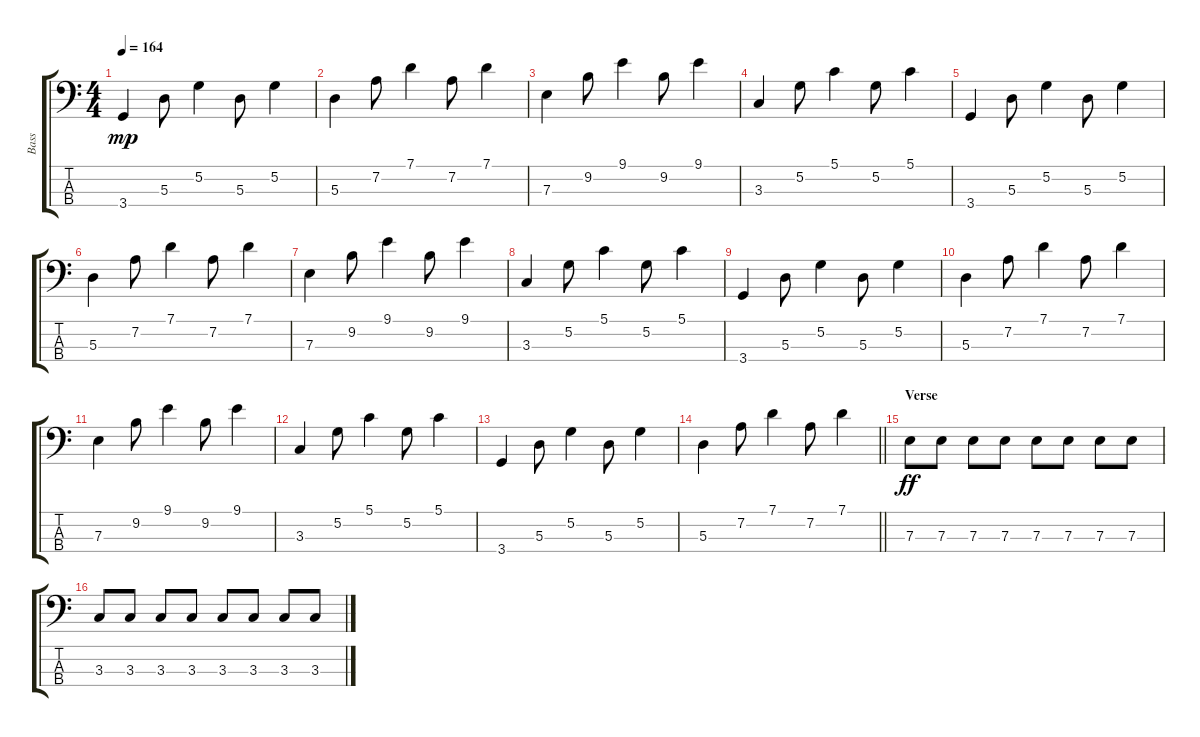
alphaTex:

\track ("Bass" "Bass") {instrument electricbassfinger}
\staff {score tabs}
\tuning (G2 D2 A1 E1) {hide}
\ts (4 4)
\tempo 164
\clef f4
\ks c
3.4.4{dy mp} 5.3.8 5.2.4 5.3.8 5.2.4 |
5.3.4 7.2.8 7.1.4 7.2.8 7.1.4 |
7.3.4 9.2.8 9.1.4 9.2.8 9.1.4 |
3.3.4 5.2.8 5.1.4 5.2.8 5.1.4 |
3.4.4 5.3.8 5.2.4 5.3.8 5.2.4 |
5.3.4 7.2.8 7.1.4 7.2.8 7.1.4 |
7.3.4 9.2.8 9.1.4 9.2.8 9.1.4 |
3.3.4 5.2.8 5.1.4 5.2.8 5.1.4 |
3.4.4 5.3.8 5.2.4 5.3.8 5.2.4 |
5.3.4 7.2.8 7.1.4 7.2.8 7.1.4 |
7.3.4 9.2.8 9.1.4 9.2.8 9.1.4 |
3.3.4 5.2.8 5.1.4 5.2.8 5.1.4 |
3.4.4 5.3.8 5.2.4 5.3.8 5.2.4 |
\barLineRight lightlight
5.3.4 7.2.8 7.1.4 7.2.8 7.1.4 |
\section ("" "Verse")
7.3.8{dy ff} 7.3.8 7.3.8 7.3.8 7.3.8 7.3.8 7.3.8 7.3.8 |
3.3.8 3.3.8 3.3.8 3.3.8 3.3.8 3.3.8 3.3.8 3.3.8
